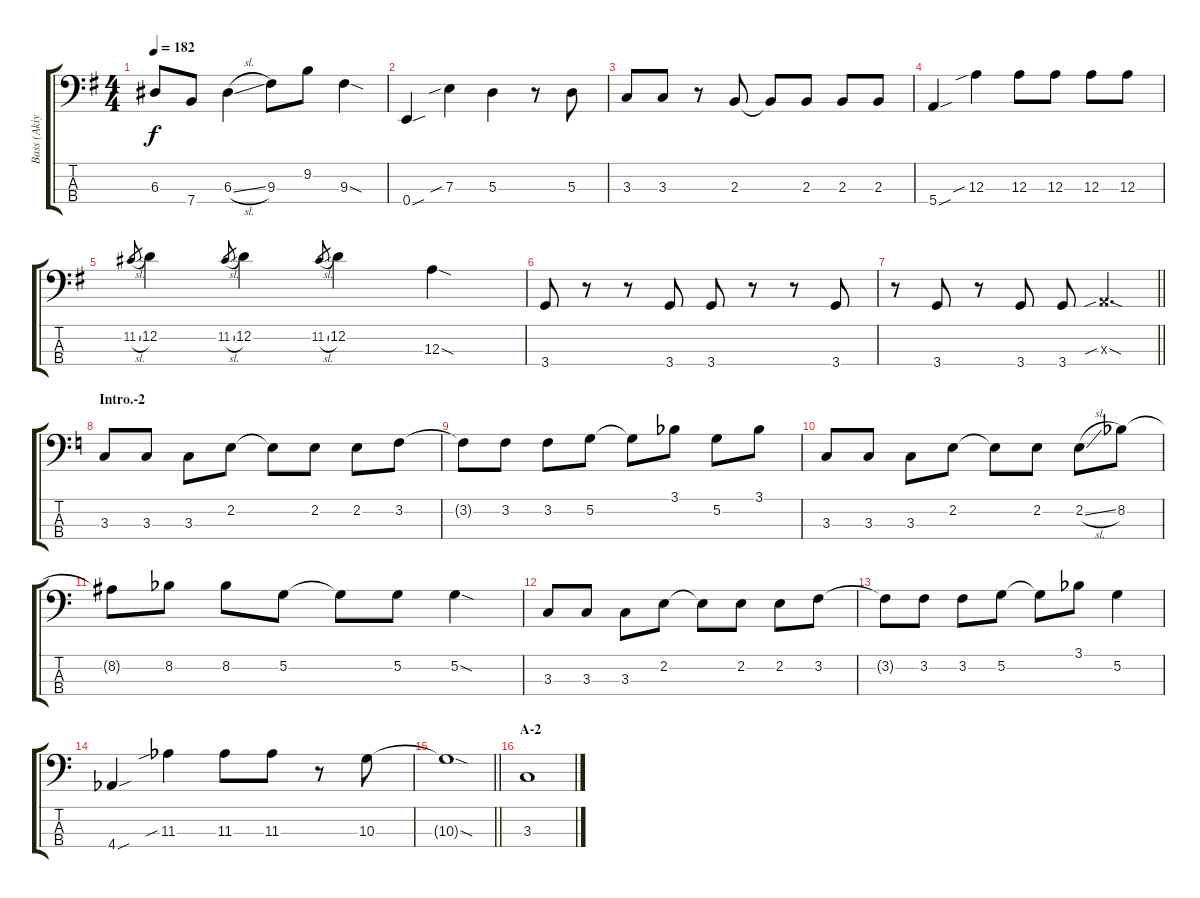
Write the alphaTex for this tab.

\track ("Bass (Akiyama Mio)" "Bass (Akiy") {instrument electricbassfinger}
\staff {score tabs}
\tuning (G2 D2 A1 E1) {hide}
\ts (4 4)
\tempo 182
\clef f4
\ks g
6.3.8{dy f} 7.4.8 6.3{sl}.4 9.3.8 9.2.8 9.3{sod}.4 |
0.4{sou}.4 7.3{sib}.4 5.3.4 r.8 5.3.8 |
3.3.8 3.3.8 r.8 2.3.8 2.3{t}.8 2.3.8 2.3.8 2.3.8 |
5.4{sou}.4 12.3{sib}.4 12.3.8 12.3.8 12.3.8 12.3.8 |
11.2{sl}.8{gr} 12.2.4 11.2{sl}.8{gr} 12.2.4 11.2{sl}.8{gr} 12.2.4 12.3{sod}.4 |
3.4.8 r.8 r.8 3.4.8 3.4.8 r.8 r.8 3.4.8 |
\barLineRight lightlight
r.8 3.4.8 r.8 3.4.8 3.4.8 0.3{sib sod x}.4{d} |
\section ("" "Intro.-2")
\ks c
3.3.8 3.3.8 3.3.8 2.2.8 2.2{t}.8 2.2.8 2.2.8 3.2.8 |
3.2{t}.8 3.2.8 3.2.8 5.2.8 5.2{t}.8 3.1{acc b}.8 5.2.8 3.1{acc b}.8 |
3.3.8 3.3.8 3.3.8 2.2.8 2.2{t}.8 2.2.8 2.2{sl}.8 8.2{acc b}.8 |
8.2{t}.8 8.2{acc b}.8 8.2{acc b}.8 5.2.8 5.2{t}.8 5.2.8 5.2{sod}.4 |
3.3.8 3.3.8 3.3.8 2.2.8 2.2{t}.8 2.2.8 2.2.8 3.2.8 |
3.2{t}.8 3.2.8 3.2.8 5.2.8 5.2{t}.8 3.1{acc b}.8 5.2.4 |
4.4{sou acc b}.4 11.3{sib acc b}.4 11.3{acc b}.8 11.3{acc b}.8 r.8 10.3.8 |
\barLineRight lightlight
10.3{sod t}.1 |
\section ("" "A-2")
3.3.1
